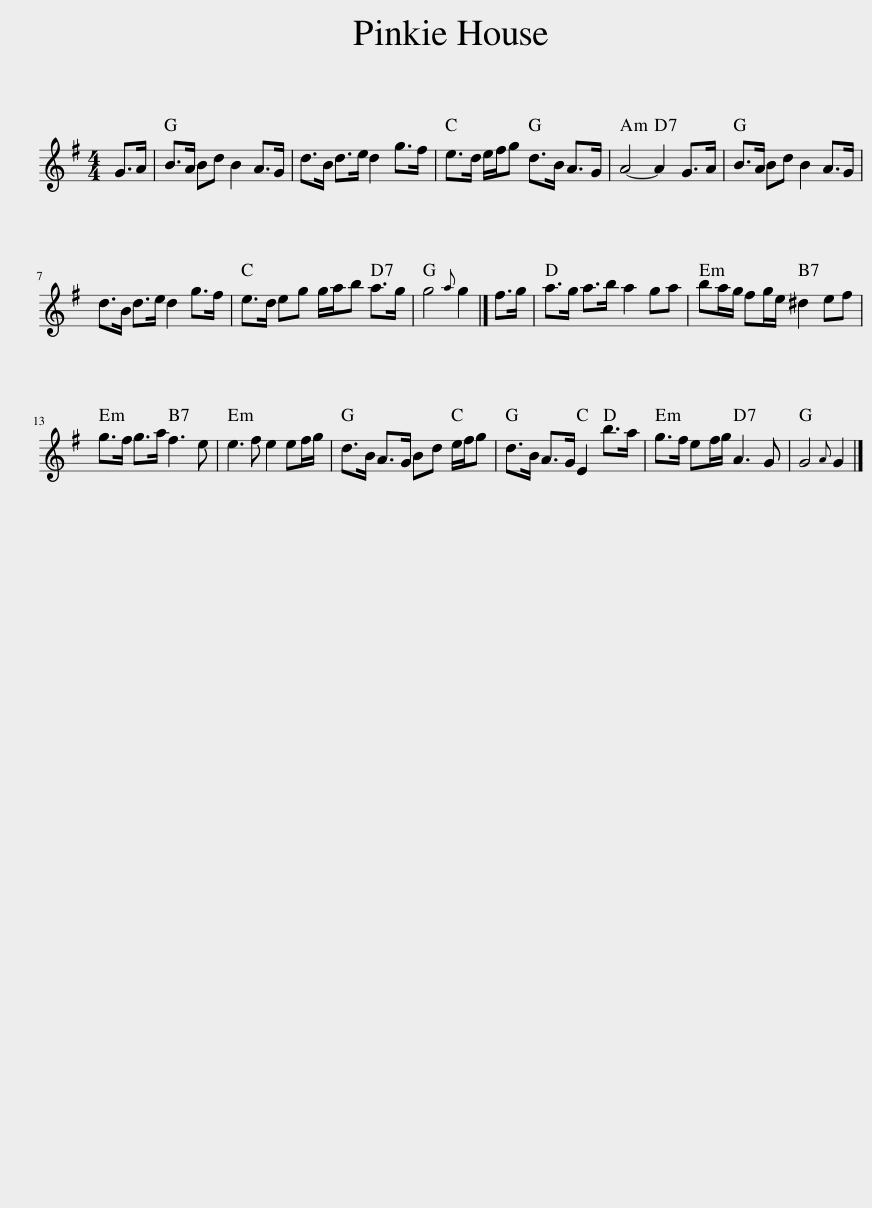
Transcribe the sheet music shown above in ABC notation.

X:1
L:1/8
M:4/4
I:linebreak $
K:G
V:1 treble
V:1
 G>A | B>A Bd B2 A>G | d>B d>e d2 g>f | e>d e/f/g d>B A>G | A4- A2 G>A | %5
 B>A Bd B2 A>G |$ d>B d>e d2 g>f | e>d eg g/a/b a>g | g4{a} g2 |] f>g | %10
 a>g a>b a2 ga | ba/g/ fg/e/ ^d2 ef |$ g>f g>a f3 e | e3 f e2 ef/g/ | d>B A>G Bd e/f/g | %15
 d>B A>G E2 b>a | g>f ef/g/ A3 G | G4{A} G2 |] %18
